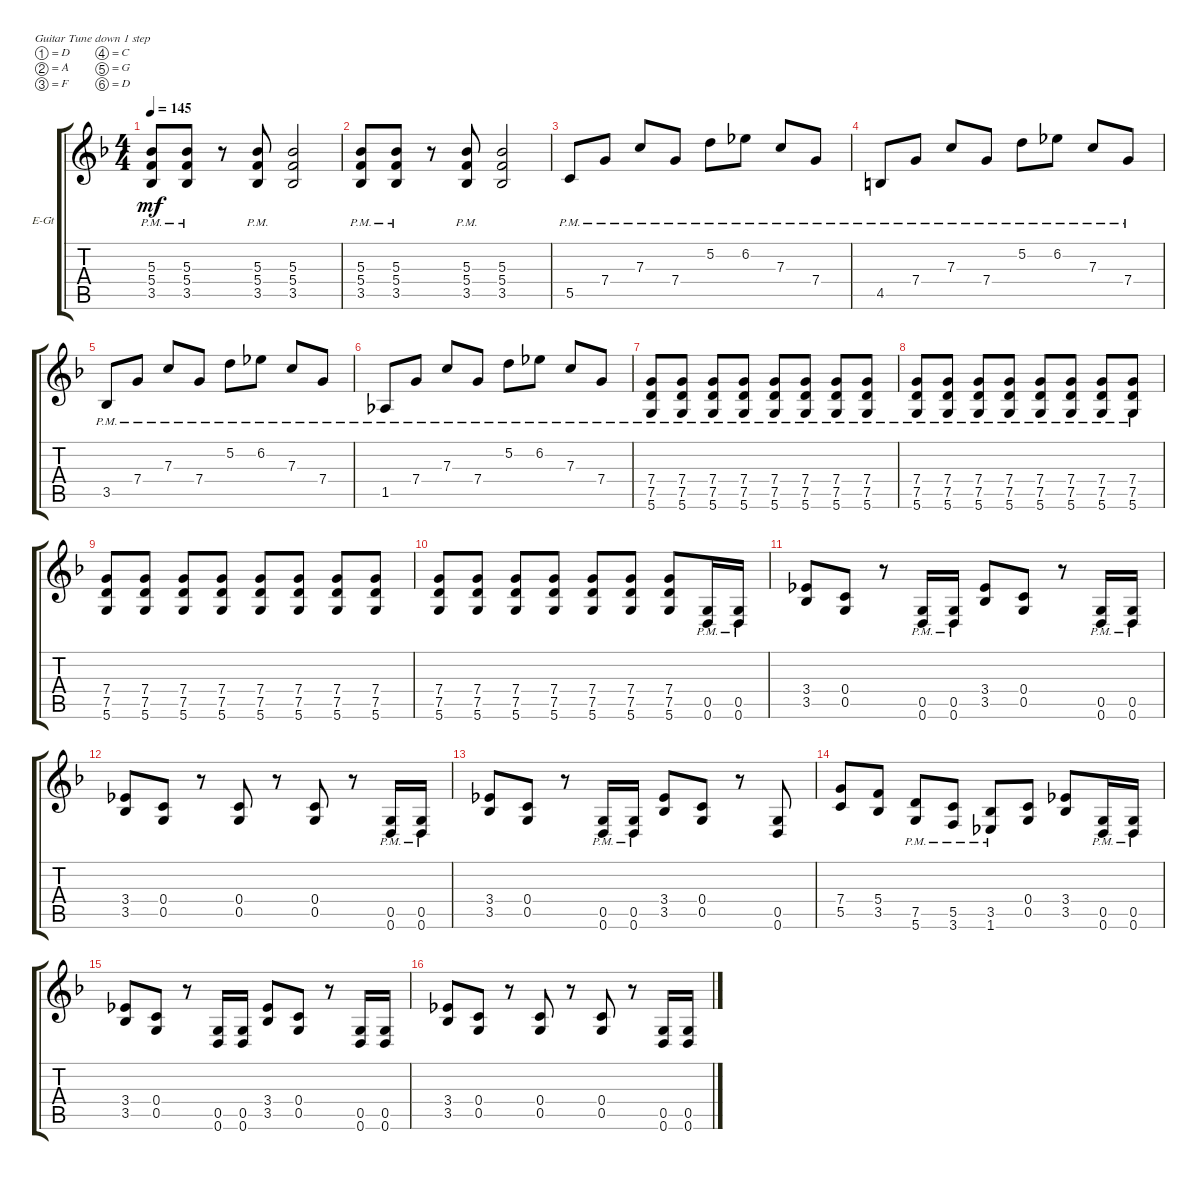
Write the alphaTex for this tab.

\defaultSystemsLayout 4
\bracketExtendMode groupsimilarinstruments
\firstSystemTrackNameOrientation horizontal
\otherSystemsTrackNameOrientation horizontal
\track ("Rithm Guitar 1" "E-Gt") {instrument distortionguitar}
\staff {score tabs}
\tuning (D4 A3 F3 C3 G2 D2)
\ts (4 4)
\tempo 145
\clef g2
\ks dminor
(3.5{pm} 5.4{pm} 5.3{pm}).8{dy mf} (3.5{pm} 5.4{pm} 5.3{pm}).8 r.8 (3.5{pm} 5.4{pm} 5.3{pm}).8 (3.5 5.4 5.3).2 |
(3.5{pm} 5.4{pm} 5.3{pm}).8 (3.5{pm} 5.4{pm} 5.3{pm}).8 r.8 (3.5{pm} 5.4{pm} 5.3{pm}).8 (3.5 5.4 5.3).2 |
5.5{pm}.8 7.4{pm}.8 7.3{pm}.8 7.4{pm}.8 5.2{pm}.8 6.2{pm}.8 7.3{pm}.8 7.4{pm}.8 |
4.5{pm}.8 7.4{pm}.8 7.3{pm}.8 7.4{pm}.8 5.2{pm}.8 6.2{pm}.8 7.3{pm}.8 7.4{pm}.8 |
3.5{pm}.8 7.4{pm}.8 7.3{pm}.8 7.4{pm}.8 5.2{pm}.8 6.2{pm}.8 7.3{pm}.8 7.4{pm}.8 |
1.5{pm}.8 7.4{pm}.8 7.3{pm}.8 7.4{pm}.8 5.2{pm}.8 6.2{pm}.8 7.3{pm}.8 7.4{pm}.8 |
(5.6{pm} 7.5{pm} 7.4{pm}).8 (5.6{pm} 7.5{pm} 7.4{pm}).8 (5.6{pm} 7.5{pm} 7.4{pm}).8 (5.6{pm} 7.5{pm} 7.4{pm}).8 (5.6{pm} 7.5{pm} 7.4{pm}).8 (5.6{pm} 7.5{pm} 7.4{pm}).8 (5.6{pm} 7.5{pm} 7.4{pm}).8 (5.6{pm} 7.5{pm} 7.4{pm}).8 |
(5.6{pm} 7.5{pm} 7.4{pm}).8 (5.6{pm} 7.5{pm} 7.4{pm}).8 (5.6{pm} 7.5{pm} 7.4{pm}).8 (5.6{pm} 7.5{pm} 7.4{pm}).8 (5.6{pm} 7.5{pm} 7.4{pm}).8 (5.6{pm} 7.5{pm} 7.4{pm}).8 (5.6{pm} 7.5{pm} 7.4{pm}).8 (5.6{pm} 7.5{pm} 7.4{pm}).8 |
(5.6 7.5 7.4).8 (5.6 7.5 7.4).8 (5.6 7.5 7.4).8 (5.6 7.5 7.4).8 (5.6 7.5 7.4).8 (5.6 7.5 7.4).8 (5.6 7.5 7.4).8 (5.6 7.5 7.4).8 |
(5.6 7.5 7.4).8 (5.6 7.5 7.4).8 (5.6 7.5 7.4).8 (5.6 7.5 7.4).8 (5.6 7.5 7.4).8 (5.6 7.5 7.4).8 (5.6 7.5 7.4).8 (0.5{pm} 0.6{pm}).16 (0.5{pm} 0.6{pm}).16 |
(3.4 3.5).8 (0.4 0.5).8 r.8 (0.5{pm} 0.6{pm}).16 (0.5{pm} 0.6{pm}).16 (3.4 3.5).8 (0.4 0.5).8 r.8 (0.5{pm} 0.6{pm}).16 (0.5{pm} 0.6{pm}).16 |
(3.4 3.5).8 (0.4 0.5).8 r.8 (0.4 0.5).8 r.8 (0.4 0.5).8 r.8 (0.5{pm} 0.6{pm}).16 (0.5{pm} 0.6{pm}).16 |
(3.4 3.5).8 (0.4 0.5).8 r.8 (0.5{pm} 0.6{pm}).16 (0.5{pm} 0.6{pm}).16 (3.4 3.5).8 (0.4 0.5).8 r.8 (0.5 0.6).8 |
(7.4 5.5).8 (5.4 3.5).8 (7.5{pm} 5.6{pm}).8 (5.5{pm} 3.6{pm}).8 (3.5{pm} 1.6{pm}).8 (0.4 0.5).8 (3.4 3.5).8 (0.5{pm} 0.6{pm}).16 (0.5{pm} 0.6{pm}).16 |
(3.4 3.5).8 (0.4 0.5).8 r.8 (0.5 0.6).16 (0.5 0.6).16 (3.4 3.5).8 (0.4 0.5).8 r.8 (0.5 0.6).16 (0.5 0.6).16 |
(3.4 3.5).8 (0.4 0.5).8 r.8 (0.4 0.5).8 r.8 (0.4 0.5).8 r.8 (0.5 0.6).16 (0.5 0.6).16
